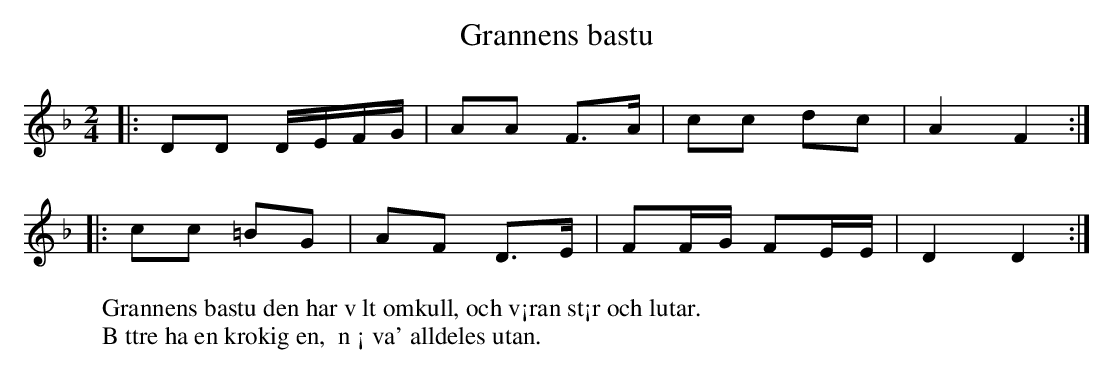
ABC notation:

X:1
T:Grannens bastu
M:2/4
L:1/8
K:Dm
|:DD D/E/F/G/ | AA F>A | cc dc | A2 F2 :|
|:cc =BG | AF D>E | FF/G/ FE/E/ | D2 D2 :|
W:Grannens bastu den har v lt omkull, och v¡ran st¡r och lutar.
W:B ttre ha en krokig en,  n ¡ va' alldeles utan.
